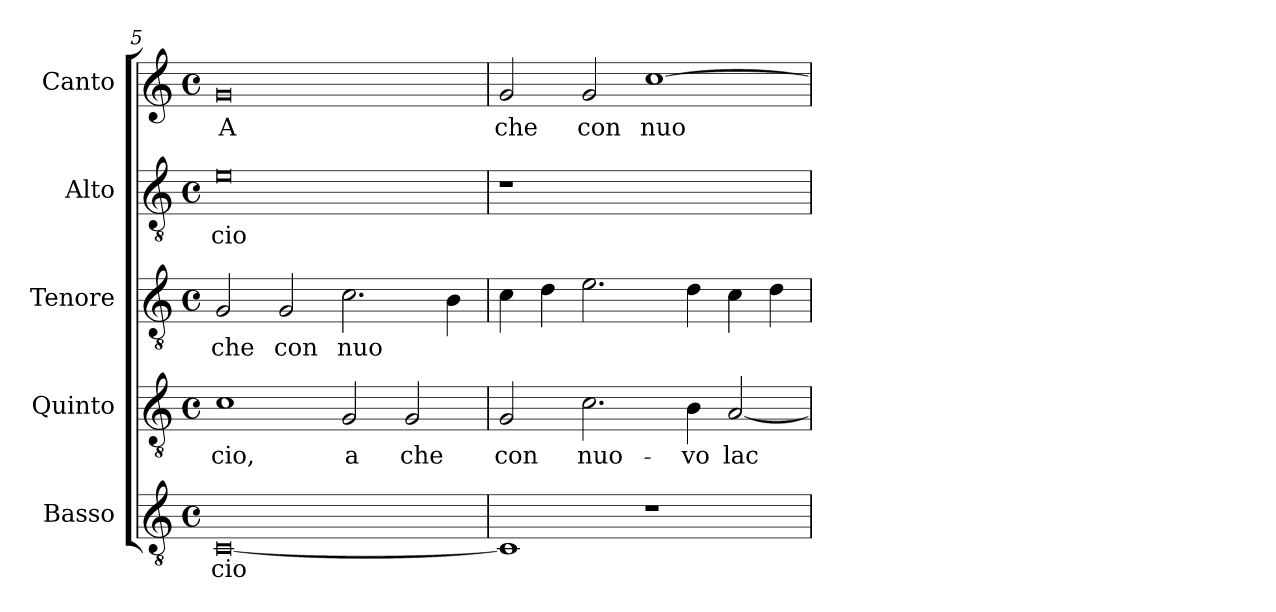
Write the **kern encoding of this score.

**kern	**text	**kern	**text	**kern	**text	**kern	**text	**kern	**text
*part5	*part5	*part4	*part4	*part3	*part3	*part2	*part2	*part1	*part1
*staff5	*staff5	*staff4	*staff4	*staff3	*staff3	*staff2	*staff2	*staff1	*staff1
*I"Basso	*	*I"Quinto	*	*I"Tenore	*	*I"Alto	*	*I"Canto	*
*I'B	*	*	*	*I'T	*	*I'A	*	*	*
*clefGv2	*	*clefGv2	*	*clefGv2	*	*clefGv2	*	*clefG2	*
*M4/4	*	*M4/4	*	*M4/4	*	*M4/4	*	*M4/4	*
*met(c)	*	*met(c)	*	*met(c)	*	*met(c)	*	*met(c)	*
=5	=5	=5	=5	=5	=5	=5	=5	=5	=5
!	!LO:LY:b	!	!LO:LY:b	!	!LO:LY:b	!	!LO:LY:b	!	!LO:LY:b
[0C	cio	1c	-cio,	2G/	che	0e	cio	0g	A
!	!	!	!	!	!LO:LY:b	!	!	!	!
.	.	.	.	2G/	con	.	.	.	.
!	!	!	!LO:LY:b	!	!LO:LY:b	!	!	!	!
.	.	2G/	a	2.c\	nuo	.	.	.	.
!	!	!	!LO:LY:b	!	!	!	!	!	!
.	.	2G/	che	.	.	.	.	.	.
.	.	.	.	4B\	.	.	.	.	.
!!LO:LB:g=z
=6	=6	=6	=6	=6	=6	=6	=6	=6	=6
!	!	!	!LO:LY:b	!	!	!	!	!	!LO:LY:b
1C]	.	2G/	con	4c\	.	1r	.	2g/	che
.	.	.	.	4d\	.	.	.	.	.
!	!	!	!LO:LY:b	!	!	!	!	!	!LO:LY:b
.	.	2.c\	nuo-	2.e\	.	.	.	2g/	con
!	!	!	!	!	!	!	!	!	!LO:LY:b
1r	.	.	.	.	.	1ryy	.	[1cc	nuo
!	!	!	!LO:LY:b	!	!	!	!	!	!
.	.	4B\	-vo	4d\	.	.	.	.	.
!	!	!	!LO:LY:b	!	!	!	!	!	!
.	.	[2A/	lac-	4c\	.	.	.	.	.
.	.	.	.	4d\	.	.	.	.	.
=	=	=	=	=	=	=	=	=	=
*-	*-	*-	*-	*-	*-	*-	*-	*-	*-
